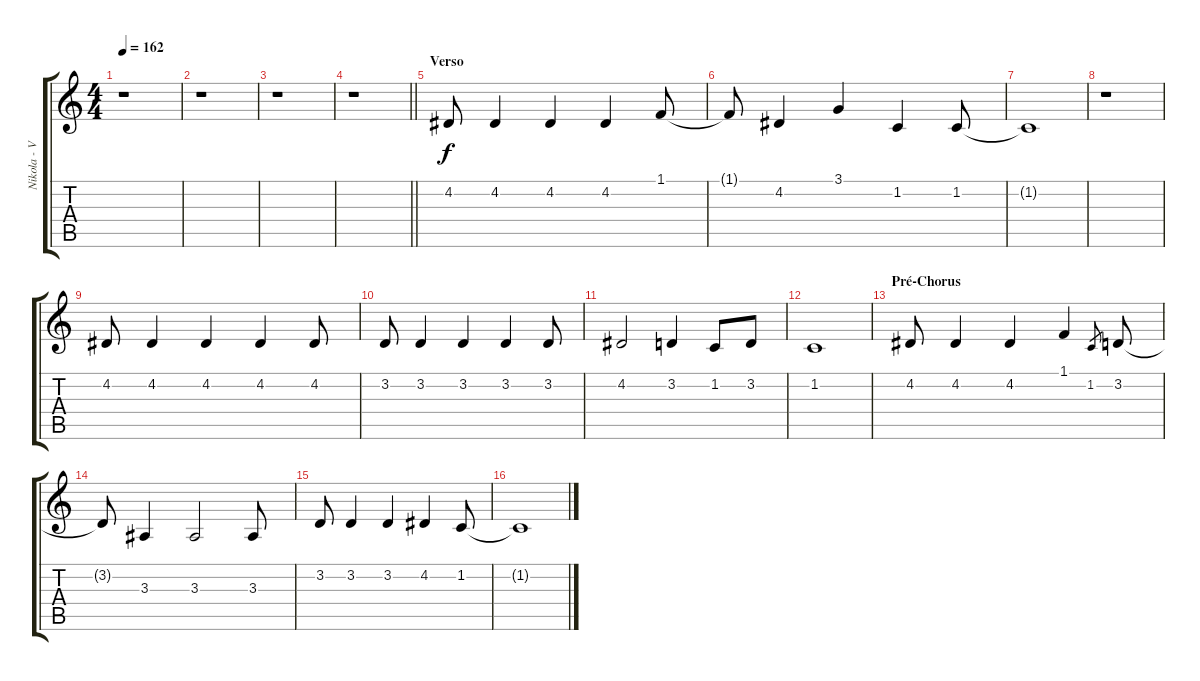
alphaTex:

\track ("Nikola - Vocal" "Nikola - V") {instrument flute}
\staff {score tabs}
\tuning (E4 B3 G3 D3 A2 E2) {hide}
\ts (4 4)
\tempo 162
\clef g2
\ks c
r.1{dy f} |
r.1 |
r.1 |
\barLineRight lightlight
r.1 |
\section ("" "Verso")
4.2.8 4.2.4 4.2.4 4.2.4 1.1.8 |
1.1{t}.8 4.2.4 3.1.4 1.2.4 1.2.8 |
1.2{t}.1 |
r.1 |
4.2.8 4.2.4 4.2.4 4.2.4 4.2.8 |
3.2.8 3.2.4 3.2.4 3.2.4 3.2.8 |
4.2.2 3.2.4 1.2.8 3.2.8 |
1.2.1 |
\section ("" "Pré-Chorus")
4.2.8 4.2.4 4.2.4 1.1.4 1.2.8{gr} 3.2.8 |
3.2{t}.8 3.3.4 3.3.2 3.3.8 |
3.2.8 3.2.4 3.2.4 4.2.4 1.2.8 |
1.2{t}.1
